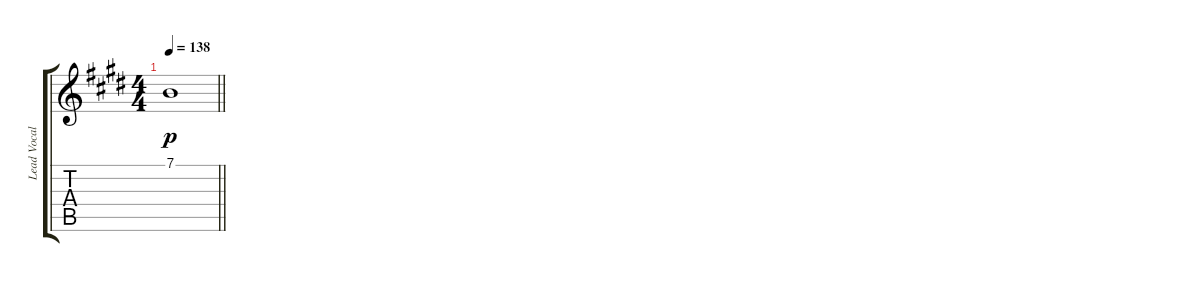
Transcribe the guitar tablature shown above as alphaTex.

\track ("Lead Vocal" "Lead Vocal") {instrument stringensemble1}
\staff {score tabs}
\tuning (E4 B3 G3 D3 A2 E2) {hide}
\ts (4 4)
\tempo 138
\clef g2
\barLineRight lightlight
\ks e
7.1{t}.1{dy p}
